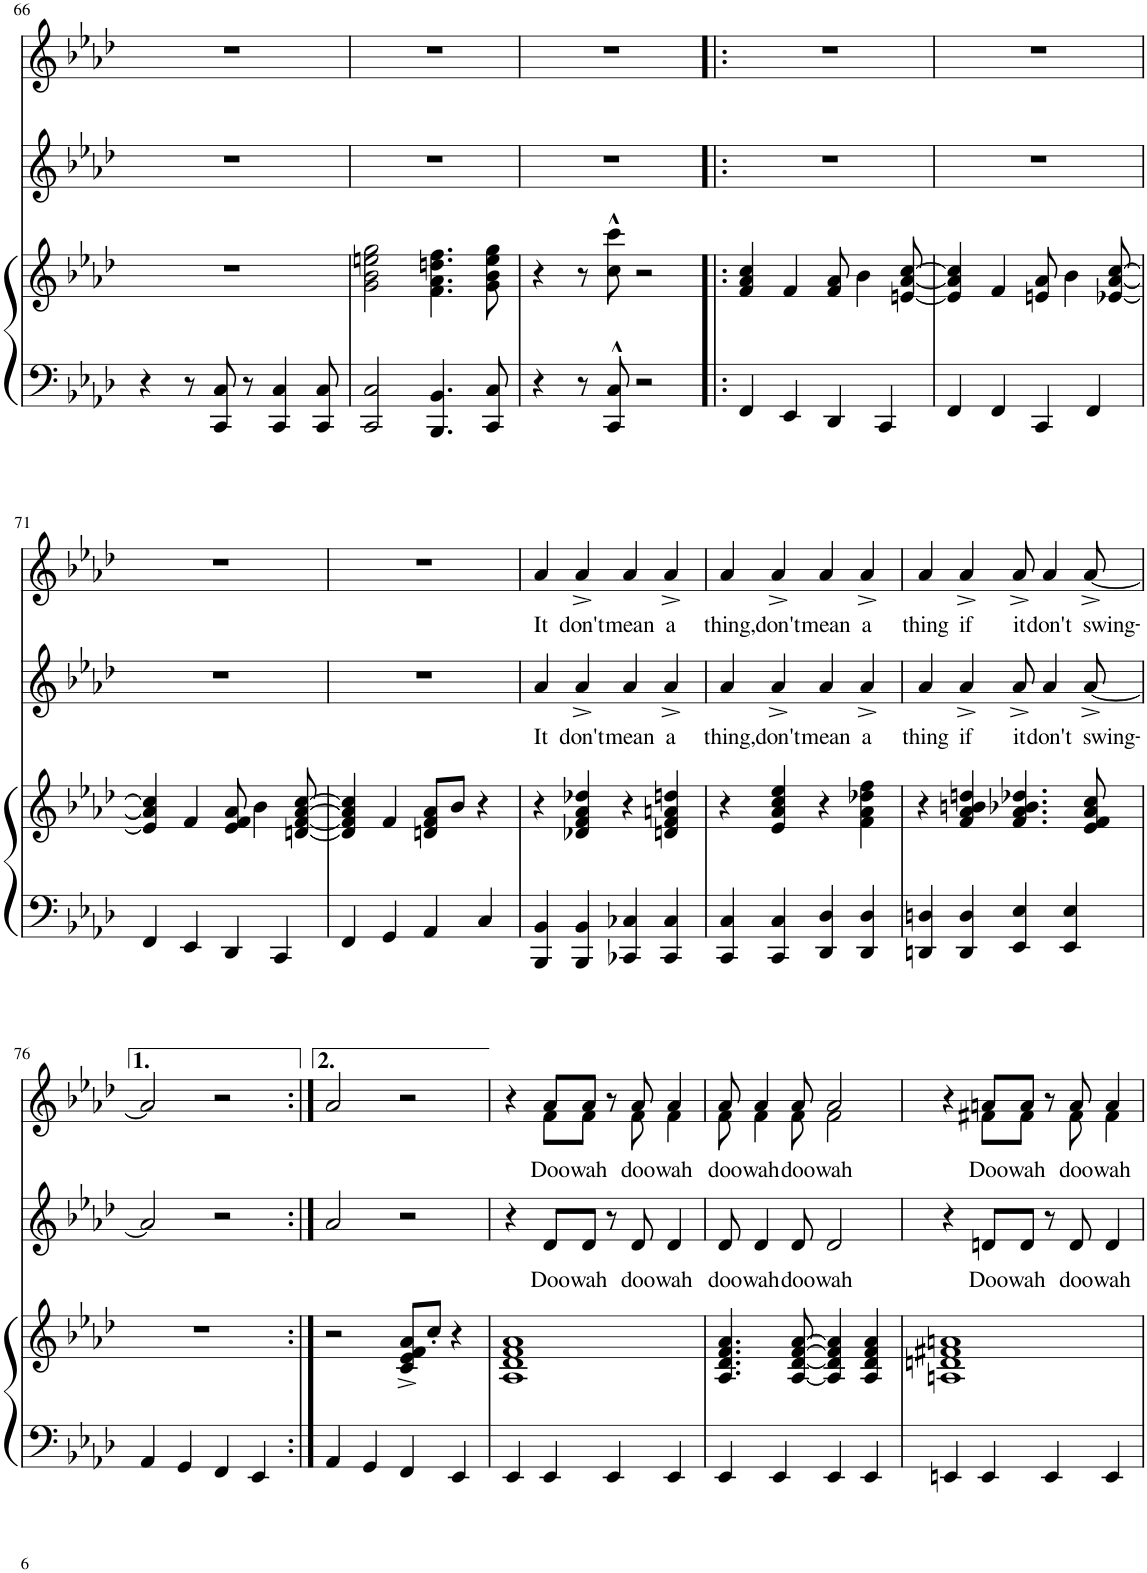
**kern	**kern	**kern	**text	**kern	**text
*part3	*part3	*part2	*part2	*part1	*part1
*staff4	*staff3	*staff2	*staff2	*staff1	*staff1
*I"Piano	*	*I"Alto	*	*I"Soprano	*
*I'Pno	*	*	*	*	*
!!LO:PB:g=z
*clefF4	*clefG2	*clefG2	*	*clefG2	*
*	*	*Trd1c2	*	*Trd1c2	*
*k[b-e-a-d-]	*k[b-e-a-d-]	*k[b-e-a-d-]	*	*k[b-e-a-d-]	*
*M4/4	*M4/4	*M4/4	*	*M4/4	*
=66	=66	=66	=66	=66	=66
4r	1r	1r	.	1r	.
8r	.	.	.	.	.
8CC/ 8C/	.	.	.	.	.
8r	.	.	.	.	.
4CC/ 4C/	.	.	.	.	.
8CC/ 8C/	.	.	.	.	.
=67	=67	=67	=67	=67	=67
2CC/ 2C/	2g\ 2b-\ 2een\ 2gg\	1r	.	1r	.
4.BBB-/ 4.BB-/	4.f\ 4.a-\ 4.ddn\ 4.ff\	.	.	.	.
8CC/ 8C/	8g\ 8b-\ 8ee\ 8gg\	.	.	.	.
=68	=68	=68	=68	=68	=68
4r	4r	1r	.	1r	.
8r	8r	.	.	.	.
8CC/^^ 8C/^^	8cc\^^ 8ccc\^^	.	.	.	.
2r	2r	.	.	.	.
=69!|:	=69!|:	=69!|:	=69!|:	=69!|:	=69!|:
4FF/	4f/ 4a-/ 4cc/	1r	.	1r	.
4EE-/	4f/	.	.	.	.
4DD-/	8f/ 8a-/	.	.	.	.
.	4b-\	.	.	.	.
4CC/	.	.	.	.	.
.	[8en/ [8a-/ [8cc/	.	.	.	.
=70	=70	=70	=70	=70	=70
4FF/	4e/] 4a-/] 4cc/]	1r	.	1r	.
4FF/	4f/	.	.	.	.
4CC/	8en/ 8a-/	.	.	.	.
.	4b-\	.	.	.	.
4FF/	.	.	.	.	.
.	[8e-X/ [8a-/ [8cc/	.	.	.	.
!!LO:LB:g=z
=71	=71	=71	=71	=71	=71
4FF/	4e-/] 4a-/] 4cc/]	1r	.	1r	.
4EE-/	4f/	.	.	.	.
4DD-/	8e-/ 8f/ 8a-/	.	.	.	.
.	4b-\	.	.	.	.
4CC/	.	.	.	.	.
.	[8dn/ [8f/ [8a-/ [8cc/	.	.	.	.
=72	=72	=72	=72	=72	=72
4FF/	4d/] 4f/] 4a-/] 4cc/]	1r	.	1r	.
4GG/	4f/	.	.	.	.
4AA-/	8dn/ 8f/ 8a-/L	.	.	.	.
.	8b-/J	.	.	.	.
4C/	4r	.	.	.	.
=73	=73	=73	=73	=73	=73
!	!	!	!LO:LY:b	!	!LO:LY:b
4BBB-/ 4BB-/	4r	4a-/	It	4a-/	It
!	!	!	!LO:LY:b	!	!LO:LY:b
4BBB-/ 4BB-/	4d-X/ 4f/ 4a-/ 4dd-X/	4a-^/	don't	4a-^/	don't
!	!	!	!LO:LY:b	!	!LO:LY:b
4CC-X/ 4C-X/	4r	4a-/	mean	4a-/	mean
!	!	!	!LO:LY:b	!	!LO:LY:b
4CC-/ 4C-/	4dn/ 4f/ 4an/ 4ddn/	4a-^/	a	4a-^/	a
=74	=74	=74	=74	=74	=74
!	!	!	!LO:LY:b	!	!LO:LY:b
4CC/ 4C/	4r	4a-/	thing,	4a-/	thing,
!	!	!	!LO:LY:b	!	!LO:LY:b
4CC/ 4C/	4e-/ 4a-/ 4cc/ 4ee-/	4a-^/	don't	4a-^/	don't
!	!	!	!LO:LY:b	!	!LO:LY:b
4DD-/ 4D-/	4r	4a-/	mean	4a-/	mean
!	!	!	!LO:LY:b	!	!LO:LY:b
4DD-/ 4D-/	4f\ 4a-\ 4dd-X\ 4ff\	4a-^/	a	4a-^/	a
=75	=75	=75	=75	=75	=75
!	!	!	!LO:LY:b	!	!LO:LY:b
4DDn/ 4Dn/	4r	4a-/	thing	4a-/	thing
!	!	!	!LO:LY:b	!	!LO:LY:b
4DD/ 4D/	4f/ 4a-/ 4bn/ 4ddn/	4a-^/	if	4a-^/	if
!	!	!	!LO:LY:b	!	!LO:LY:b
4EE-/ 4E-/	4.f/ 4.a-/ 4.b-X/ 4.dd-X/	8a-^/	it	8a-^/	it
!	!	!	!LO:LY:b	!	!LO:LY:b
.	.	4a-/	don't	4a-/	don't
4EE-/ 4E-/	.	.	.	.	.
!	!	!	!LO:LY:b	!	!LO:LY:b
.	8e-/ 8f/ 8a-/ 8cc/	[8a-^/	swing-	[8a-^/	swing-
!!LO:LB:g=z
=76	=76	=76	=76	=76	=76
4AA-/	1r	2a-/]	.	2a-/]	.
4GG/	.	.	.	.	.
4FF/	.	2r	.	2r	.
4EE-/	.	.	.	.	.
=77:|!	=77:|!	=77:|!	=77:|!	=77:|!	=77:|!
4AA-/	2r	2a-/	.	2a-/	.
4GG/	.	.	.	.	.
4FF/	8c/^ 8e-/^ 8f/^ 8a-/^L	2r	.	2r	.
.	8cc'/J	.	.	.	.
4EE-/	4r	.	.	.	.
=78	=78	=78	=78	=78	=78
*	*	*	*	*^	*
4EE-/	1A- 1d- 1f 1a-	4r	.	4r	4ryy	.
!	!	!	!LO:LY:b	!	!	!LO:LY:b
4EE-/	.	8d-/L	Doo	8a-/L	8f\L	Doo
!	!	!	!LO:LY:b	!	!	!LO:LY:b
.	.	8d-/J	wah	8a-/J	8f\J	wah
4EE-/	.	8r	.	8r	8ryy	.
!	!	!	!LO:LY:b	!	!	!LO:LY:b
.	.	8d-/	doo	8a-/	8f\	doo
!	!	!	!LO:LY:b	!	!	!LO:LY:b
4EE-/	.	4d-/	wah	4a-/	4f\	wah
=79	=79	=79	=79	=79	=79	=79
!	!	!	!LO:LY:b	!	!	!LO:LY:b
4EE-/	4.A-/ 4.d-/ 4.f/ 4.a-/	8d-/	doo	8a-/	8f\	doo
!	!	!	!LO:LY:b	!	!	!LO:LY:b
.	.	4d-/	wah	4a-/	4f\	wah
4EE-/	.	.	.	.	.	.
!	!	!	!LO:LY:b	!	!	!LO:LY:b
.	[8A-/ [8d-/ [8f/ [8a-/	8d-/	doo	8a-/	8f\	doo
!	!	!	!LO:LY:b	!	!	!LO:LY:b
4EE-/	4A-/] 4d-/] 4f/] 4a-/]	2d-/	wah	2a-/	2f\	wah
4EE-/	4A-/ 4d-/ 4f/ 4a-/	.	.	.	.	.
=80	=80	=80	=80	=80	=80	=80
4EEn/	1An 1dn 1f#X 1an	4r	.	4r	4ryy	.
!	!	!	!LO:LY:b	!	!	!LO:LY:b
4EE/	.	8dn/L	Doo	8an/L	8f#X\L	Doo
!	!	!	!LO:LY:b	!	!	!LO:LY:b
.	.	8d/J	wah	8a/J	8f#\J	wah
4EE/	.	8r	.	8r	8ryy	.
!	!	!	!LO:LY:b	!	!	!LO:LY:b
.	.	8d/	doo	8a/	8f#\	doo
!	!	!	!LO:LY:b	!	!	!LO:LY:b
4EE/	.	4d/	wah	4a/	4f#\	wah
*	*	*	*	*v	*v	*
=	=	=	=	=	=
*-	*-	*-	*-	*-	*-
